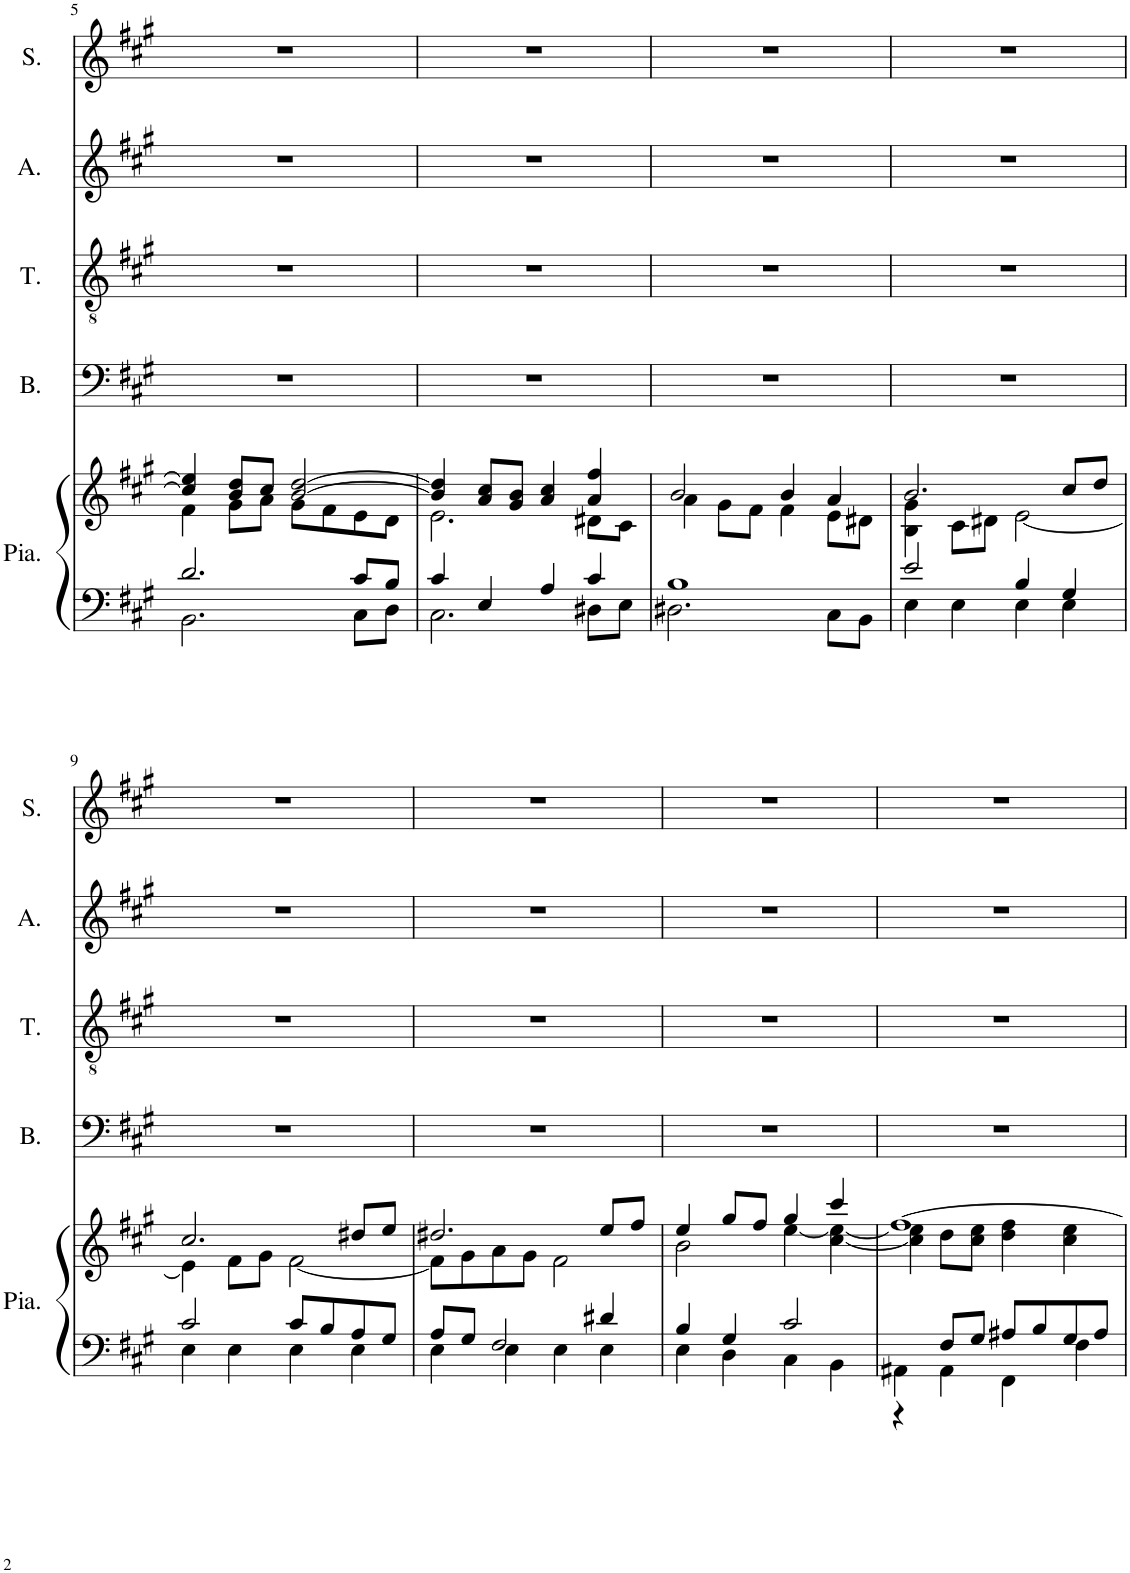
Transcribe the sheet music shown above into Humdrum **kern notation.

**kern	**kern	**kern	**kern	**kern	**kern
*part5	*part5	*part4	*part3	*part2	*part1
*staff6	*staff5	*staff4	*staff3	*staff2	*staff1
*I"Piano	*	*I"Basse	*I"Ténor	*I"Alto	*I"Soprano
*I'Pia.	*	*I'B.	*I'T.	*I'A.	*I'S.
!!LO:PB:g=z
*clefF4	*clefG2	*clefF4	*clefGv2	*clefG2	*clefG2
*k[f#c#g#]	*k[f#c#g#]	*k[f#c#g#]	*k[f#c#g#]	*k[f#c#g#]	*k[f#c#g#]
*M2/2	*M2/2	*M2/2	*M2/2	*M2/2	*M2/2
*met(c|)	*met(c|)	*met(c|)	*met(c|)	*met(c|)	*met(c|)
=5	=5	=5	=5	=5	=5
*^	*^	*	*	*	*
2.BB\	2.d/	4cc#/] 4ee/]	4f#\	1r	1r	1r	1r
.	.	8b/ 8dd/L	8g#\L	.	.	.	.
.	.	8cc#/J	8a\J	.	.	.	.
.	.	[2b/ [2dd/	8g#\L	.	.	.	.
.	.	.	8f#\	.	.	.	.
8C#\L	8c#/L	.	8e\	.	.	.	.
8D\J	8B/J	.	8d\J	.	.	.	.
=6	=6	=6	=6	=6	=6	=6	=6
2.C#\	4c#/	4b/] 4dd/]	2.e\	1r	1r	1r	1r
.	4E/	8a/ 8cc#/L	.	.	.	.	.
.	.	8g#/ 8b/J	.	.	.	.	.
.	4A/	4a/ 4cc#/	.	.	.	.	.
8D#X\L	4c#/	4a/ 4ff#/	8d#X\L	.	.	.	.
8E\J	.	.	8c#\J	.	.	.	.
=7	=7	=7	=7	=7	=7	=7	=7
2.D#X\	1B	2b/	4a\	1r	1r	1r	1r
.	.	.	8g#\L	.	.	.	.
.	.	.	8f#\J	.	.	.	.
.	.	4b/	4f#\	.	.	.	.
8C#\L	.	4a/	8e\L	.	.	.	.
8BB\J	.	.	8d#X\J	.	.	.	.
=8	=8	=8	=8	=8	=8	=8	=8
4E\	2e/	2.b/	4B\ 4g#\	1r	1r	1r	1r
4E\	.	.	8c#\L	.	.	.	.
.	.	.	8d#X\J	.	.	.	.
4E\	4B/	.	[2e\	.	.	.	.
4E\	4G#/	8cc#/L	.	.	.	.	.
.	.	8dd/J	.	.	.	.	.
!!LO:LB:g=z
=9	=9	=9	=9	=9	=9	=9	=9
4E\	2c#/	2.cc#/	4e\]	1r	1r	1r	1r
4E\	.	.	8f#\L	.	.	.	.
.	.	.	8g#\J	.	.	.	.
4E\	8c#/L	.	[2f#\	.	.	.	.
.	8B/	.	.	.	.	.	.
4E\	8A/	8dd#X/L	.	.	.	.	.
.	8G#/J	8ee/J	.	.	.	.	.
=10	=10	=10	=10	=10	=10	=10	=10
4E\	8A/L	2.dd#X/	8f#\L]	1r	1r	1r	1r
.	8G#/J	.	8g#\	.	.	.	.
4E\	2F#/	.	8a\	.	.	.	.
.	.	.	8g#\J	.	.	.	.
4E\	.	.	2f#\	.	.	.	.
4E\	4d#X/	8ee/L	.	.	.	.	.
.	.	8ff#/J	.	.	.	.	.
=11	=11	=11	=11	=11	=11	=11	=11
4E\	4B/	4ee/	2b\	1r	1r	1r	1r
4D\	4G#/	8gg#/L	.	.	.	.	.
.	.	8ff#/J	.	.	.	.	.
4C#\	2c#/	4gg#/	[4ee\	.	.	.	.
4BB\	.	4ccc#/	[4cc#\ 4ee\_	.	.	.	.
=12	=12	=12	=12	=12	=12	=12	=12
4AA#X\	4r	[1ff#	4cc#\] 4ee\]	1r	1r	1r	1r
4AA#\	8F#/L	.	8dd\L	.	.	.	.
.	8G#/J	.	8cc#\ 8ee\J	.	.	.	.
4FF#\	8A#X/L	.	4dd\ 4ff#\	.	.	.	.
.	8B/	.	.	.	.	.	.
4F#\	8G#/	.	4cc#\ 4ee\	.	.	.	.
.	8A#/J	.	.	.	.	.	.
*v	*v	*	*	*	*	*	*
*	*v	*v	*	*	*	*
=	=	=	=	=	=
*-	*-	*-	*-	*-	*-
